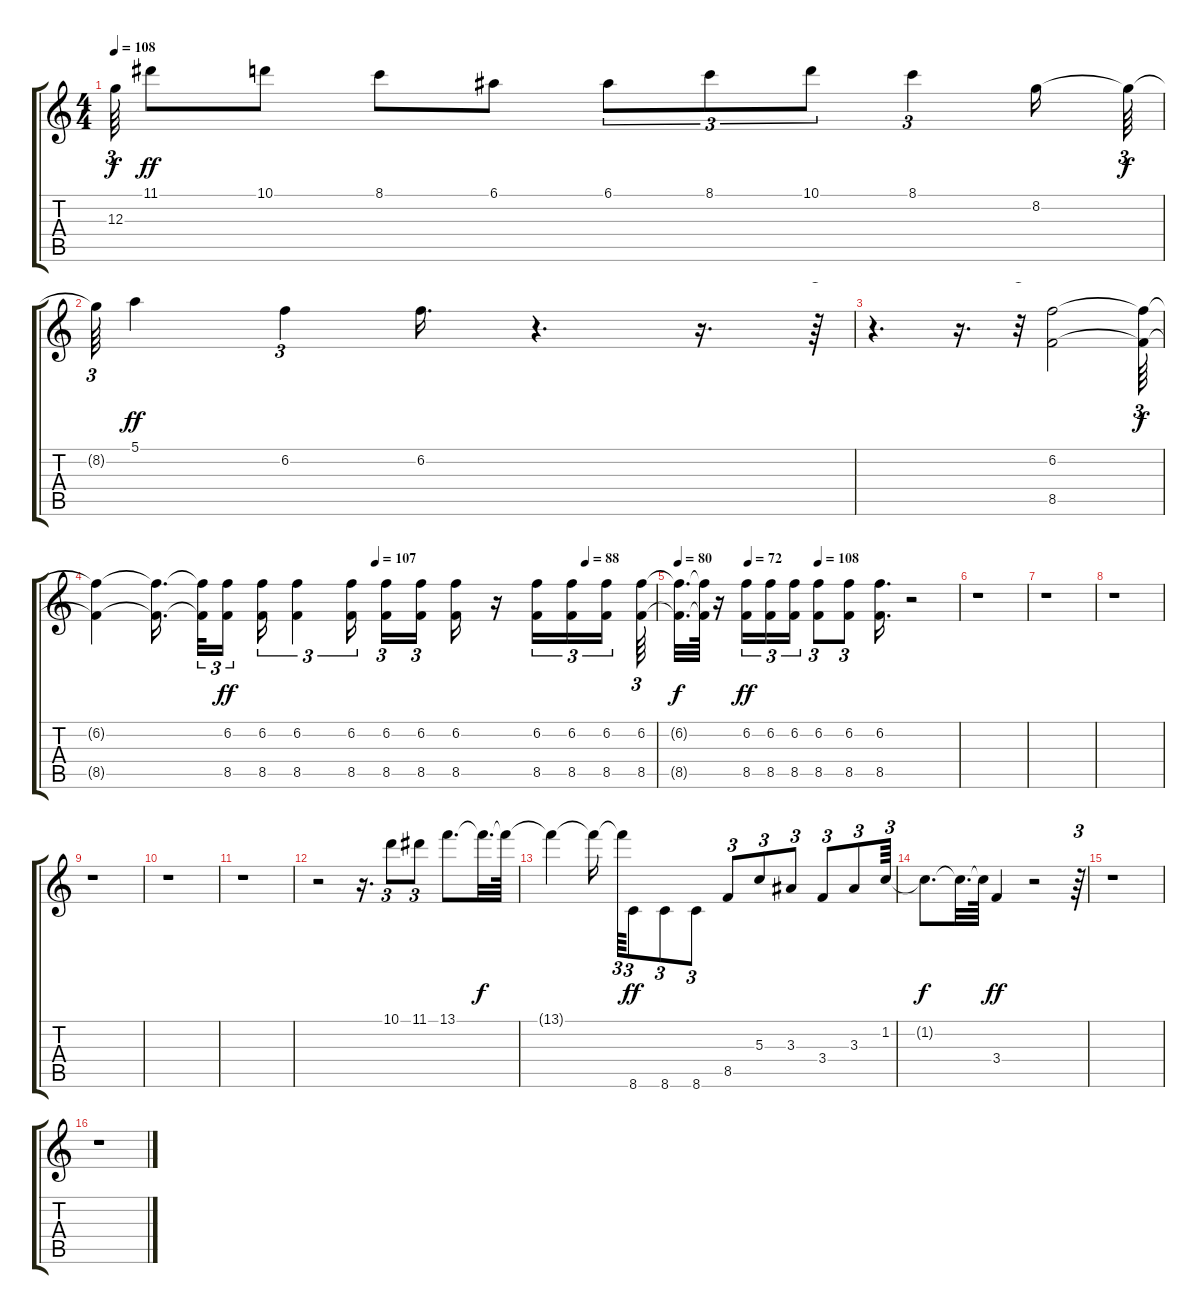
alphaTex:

\track "" {instrument distortionguitar}
\staff {score tabs}
\tuning (E4 B3 G3 D3 A2 E2) {hide}
\ts (4 4)
\tempo 108
\clef g2
\ks c
12.3{t}.64{tu (3 2) dy f} 11.1.8{dy ff} 10.1.8 8.1.8 6.1.8 6.1.8{tu (3 2)} 8.1.8{tu (3 2)} 10.1.8{tu (3 2)} 8.1.4{tu (3 2)} 8.2.16 8.2{t}.64{tu (3 2) dy f} |
8.2{t}.64{tu (3 2)} 5.1.4{dy ff} 6.2.4{tu (3 2)} 6.2.16{d} r.4{d} r.16{d} r.64{tu (3 2)} |
r.4{d} r.16{d} r.32{tu (3 2)} (6.2 8.5).2 (6.2{t} 8.5{t}).64{tu (3 2) dy f} |
\tempo (107 0.5)
\tempo (88 0.875)
(6.2{t} 8.5{t}).4 (6.2{t} 8.5{t}).16{d beam splitsecondary} (6.2{t} 8.5{t}).32{tu (3 2)} (6.2 8.5).16{tu (3 2) dy ff beam splitsecondary} (6.2 8.5).16{tu (3 2)} (6.2 8.5).4{tu (3 2)} (6.2 8.5).16{tu (3 2) beam splitsecondary} (6.2 8.5).16{tu (3 2)} (6.2 8.5).16{tu (3 2) beam splitsecondary} (6.2 8.5).16 r.16 (6.2 8.5).16{tu (3 2)} (6.2 8.5).16{tu (3 2)} (6.2 8.5).16{tu (3 2) beam splitsecondary} (6.2 8.5).64{tu (3 2)} |
\tempo 80
\tempo (72 0.25)
\tempo (108 0.5)
(6.2{t} 8.5{t}).32{d dy f} (6.2{t} 8.5{t}).64 r.16 (6.2 8.5).16{tu (3 2) dy ff} (6.2 8.5).16{tu (3 2)} (6.2 8.5).16{tu (3 2)} (6.2 8.5).8{tu (3 2)} (6.2 8.5).8{tu (3 2)} (6.2 8.5).16{d} r.2 |
r.1 |
r.1 |
r.1 |
r.1 |
r.1 |
r.1 |
r.2 r.16{d} 10.1.8{tu (3 2)} 11.1.8{tu (3 2)} 13.1.8{d} 13.1{t}.32{d dy f} 13.1{t}.64 |
13.1{t}.4 13.1{t}.16{beam splitsecondary} 13.1{t}.64{tu (3 2)} 8.6.8{tu (3 2) dy ff} 8.6.8{tu (3 2)} 8.6.8{tu (3 2)} 8.5.8{tu (3 2)} 5.3.8{tu (3 2)} 3.3.8{tu (3 2)} 3.4.8{tu (3 2)} 3.3.8{tu (3 2)} 1.2.64{tu (3 2)} |
1.2{t}.8{d dy f} 1.2{t}.32{d} 1.2{t}.64 3.4.4{dy ff} r.2 r.64{tu (3 2)} |
r.1 |
r.1
